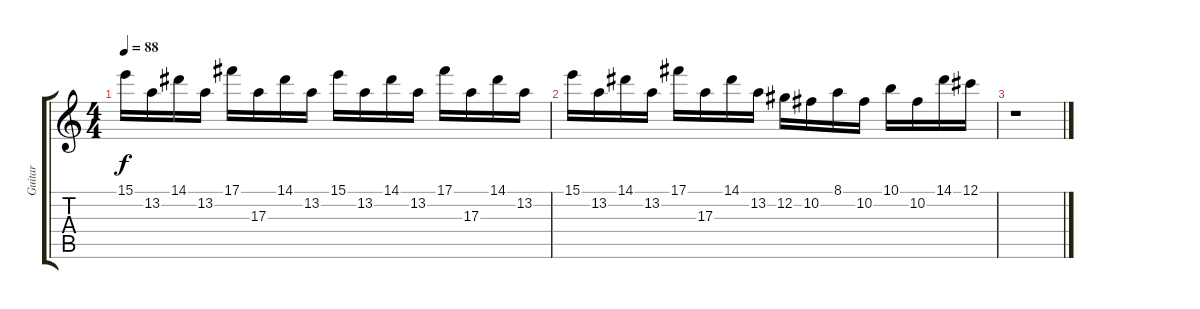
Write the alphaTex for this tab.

\track ("Guitar" "Guitar") {instrument overdrivenguitar}
\staff {score tabs}
\tuning (Db4 Ab3 E3 B2 Gb2 Db2) {hide}
\ts (4 4)
\tempo 88
\clef g2
\ks c
15.1.16{dy f} 13.2.16 14.1.16 13.2.16 17.1.16 17.3.16 14.1.16 13.2.16 15.1.16 13.2.16 14.1.16 13.2.16 17.1.16 17.3.16 14.1.16 13.2.16 |
15.1.16 13.2.16 14.1.16 13.2.16 17.1.16 17.3.16 14.1.16 13.2.16 12.2.16 10.2.16 8.1.16 10.2.16 10.1.16 10.2.16 14.1.16 12.1.16 |
r.1
